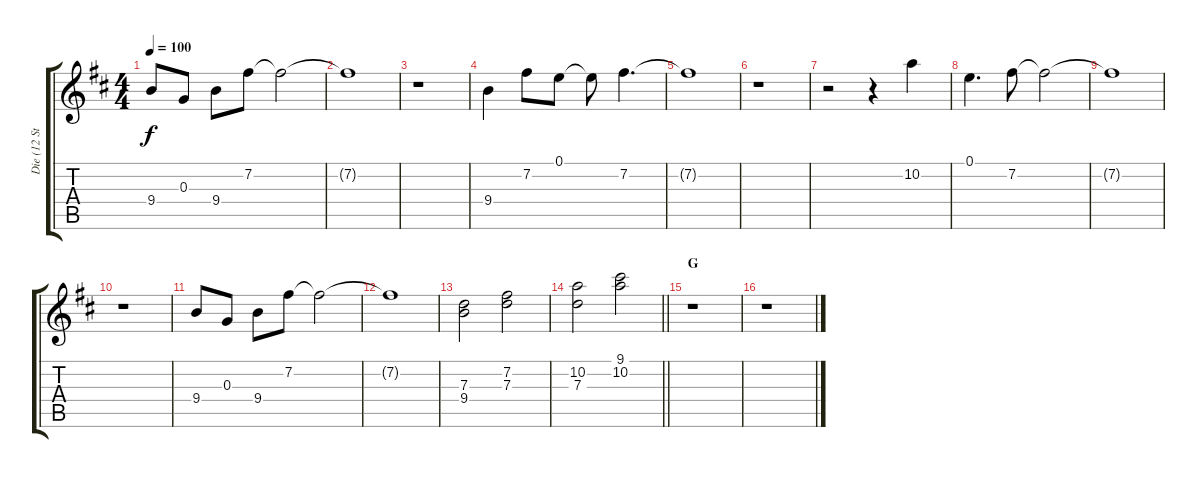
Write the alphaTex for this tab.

\track ("Die (12 String Guitar)" "Die (12 St") {instrument acousticguitarsteel}
\staff {score tabs}
\tuning (E4 B3 G3 D3 A2 E2) {hide}
\ts (4 4)
\tempo 100
\clef g2
\ks d
9.4.8{dy f} 0.3.8 9.4.8 7.2.8 7.2{t}.2 |
7.2{t}.1 |
r.1 |
9.4.4 7.2.8 0.1.8 0.1{t}.8 7.2.4{d} |
7.2{t}.1 |
r.1 |
r.2 r.4 10.2.4 |
0.1.4{d} 7.2.8 7.2{t}.2 |
7.2{t}.1 |
r.1 |
9.4.8 0.3.8 9.4.8 7.2.8 7.2{t}.2 |
7.2{t}.1 |
(7.3 9.4).2 (7.2 7.3).2 |
\barLineRight lightlight
(10.2 7.3).2 (9.1 10.2).2 |
\section ("" "G")
r.1 |
r.1
